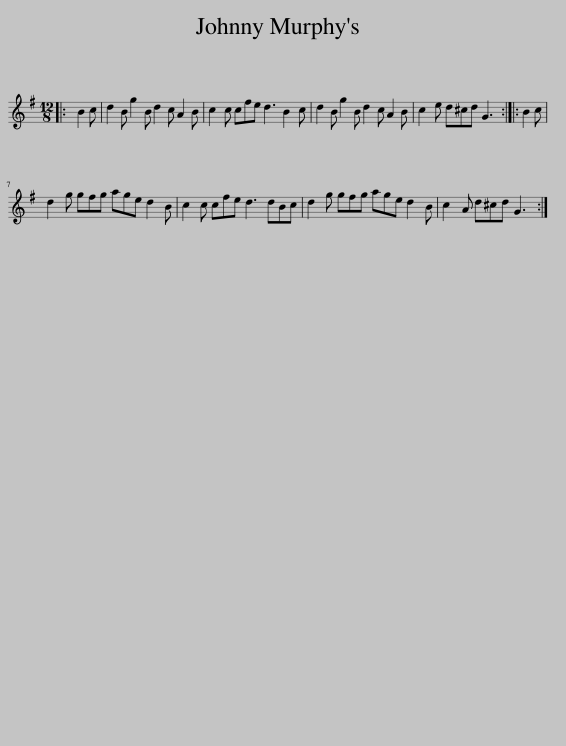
X:1
L:1/8
M:12/8
I:linebreak $
K:G
V:1 treble
V:1
|: B2 c | d2 B g2 B d2 c A2 B | c2 c cfe d3 B2 c | d2 B g2 B d2 c A2 B | c2 e d^cd G3 :: %5
 B2 c |$ d2 g gfg age d2 B | c2 c cfe d3 dBc | d2 g gfg age d2 B | c2 A d^cd G3 :| %10
